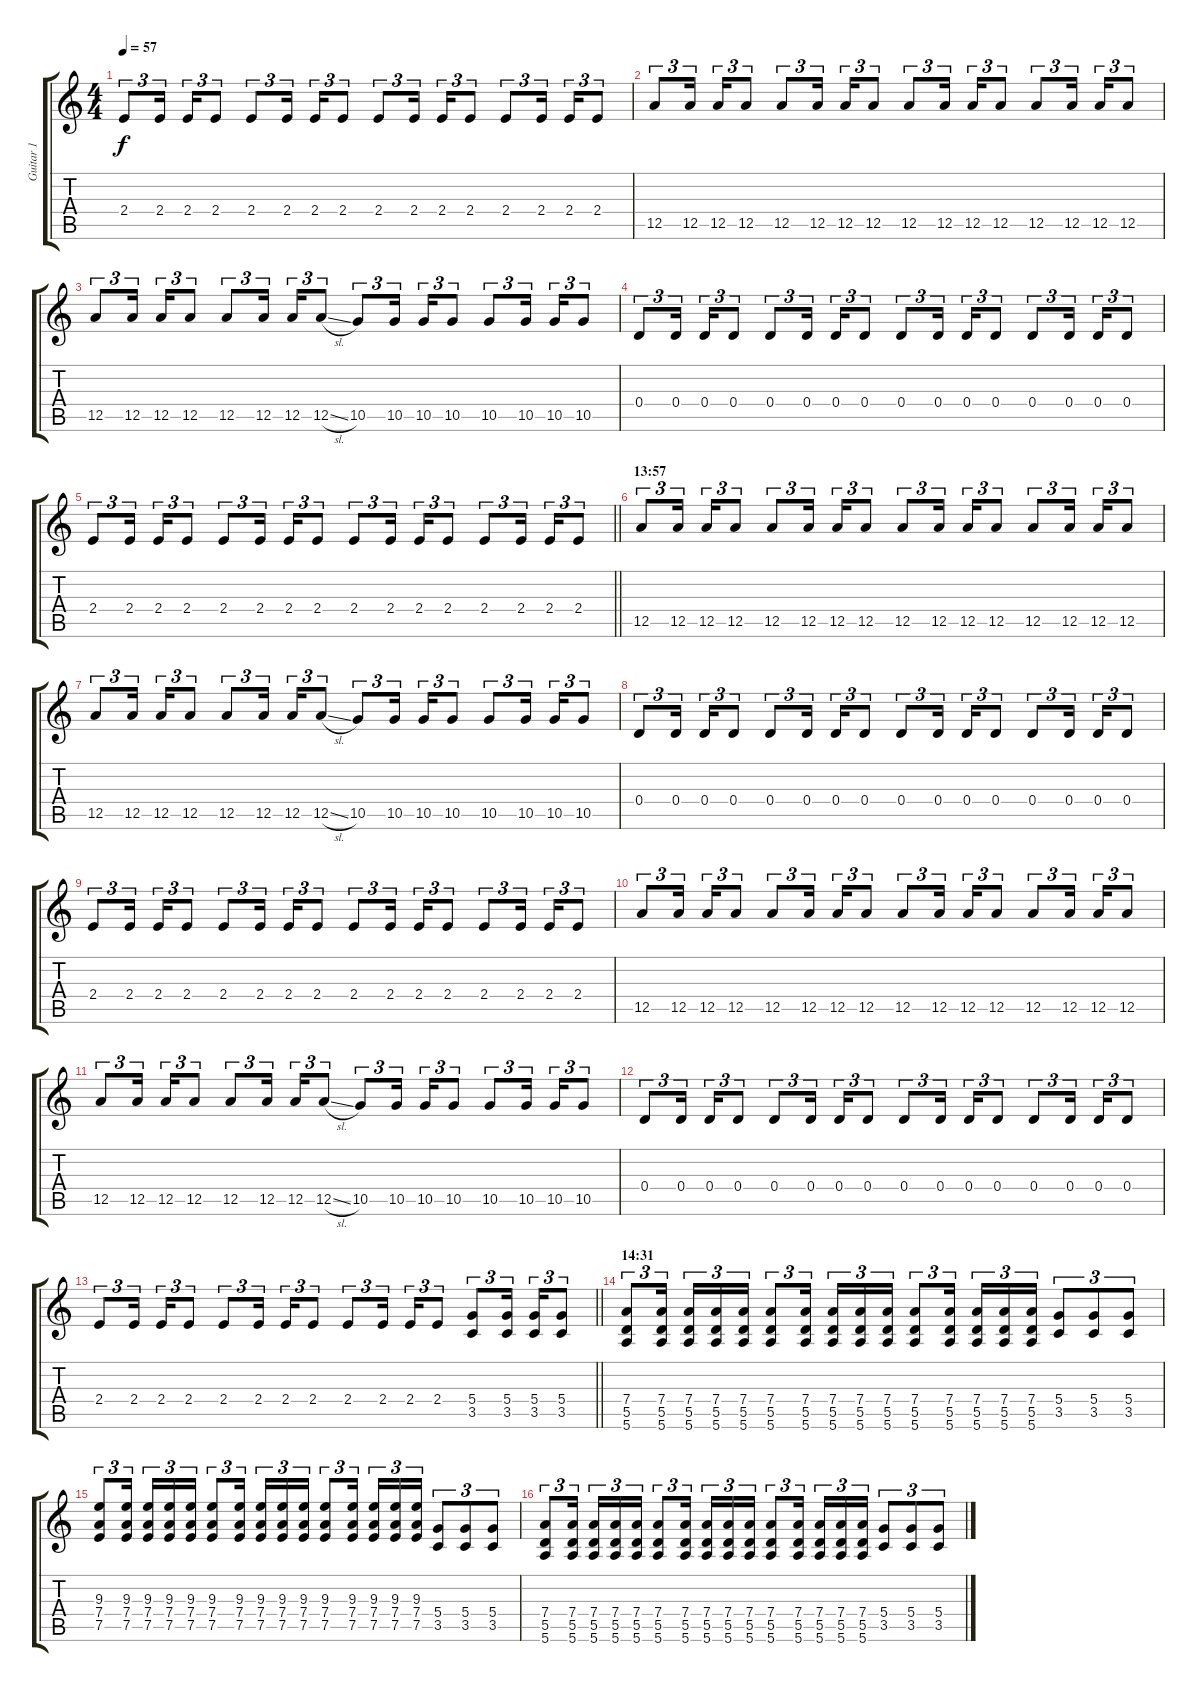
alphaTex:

\track ("Guitar 1" "Guitar 1") {instrument acousticguitarsteel}
\staff {score tabs}
\tuning (E4 B3 G3 D3 A2 E2) {hide}
\ts (4 4)
\tempo 57
\clef g2
\ks c
2.4.8{tu (3 2) dy f} 2.4.16{tu (3 2) beam splitsecondary} 2.4.16{tu (3 2)} 2.4.8{tu (3 2)} 2.4.8{tu (3 2)} 2.4.16{tu (3 2) beam splitsecondary} 2.4.16{tu (3 2)} 2.4.8{tu (3 2)} 2.4.8{tu (3 2)} 2.4.16{tu (3 2) beam splitsecondary} 2.4.16{tu (3 2)} 2.4.8{tu (3 2)} 2.4.8{tu (3 2)} 2.4.16{tu (3 2) beam splitsecondary} 2.4.16{tu (3 2)} 2.4.8{tu (3 2)} |
12.5.8{tu (3 2)} 12.5.16{tu (3 2) beam splitsecondary} 12.5.16{tu (3 2)} 12.5.8{tu (3 2)} 12.5.8{tu (3 2)} 12.5.16{tu (3 2) beam splitsecondary} 12.5.16{tu (3 2)} 12.5.8{tu (3 2)} 12.5.8{tu (3 2)} 12.5.16{tu (3 2) beam splitsecondary} 12.5.16{tu (3 2)} 12.5.8{tu (3 2)} 12.5.8{tu (3 2)} 12.5.16{tu (3 2) beam splitsecondary} 12.5.16{tu (3 2)} 12.5.8{tu (3 2)} |
12.5.8{tu (3 2)} 12.5.16{tu (3 2) beam splitsecondary} 12.5.16{tu (3 2)} 12.5.8{tu (3 2)} 12.5.8{tu (3 2)} 12.5.16{tu (3 2) beam splitsecondary} 12.5.16{tu (3 2)} 12.5{sl}.8{tu (3 2)} 10.5.8{tu (3 2)} 10.5.16{tu (3 2) beam splitsecondary} 10.5.16{tu (3 2)} 10.5.8{tu (3 2)} 10.5.8{tu (3 2)} 10.5.16{tu (3 2) beam splitsecondary} 10.5.16{tu (3 2)} 10.5.8{tu (3 2)} |
0.4.8{tu (3 2)} 0.4.16{tu (3 2) beam splitsecondary} 0.4.16{tu (3 2)} 0.4.8{tu (3 2)} 0.4.8{tu (3 2)} 0.4.16{tu (3 2) beam splitsecondary} 0.4.16{tu (3 2)} 0.4.8{tu (3 2)} 0.4.8{tu (3 2)} 0.4.16{tu (3 2) beam splitsecondary} 0.4.16{tu (3 2)} 0.4.8{tu (3 2)} 0.4.8{tu (3 2)} 0.4.16{tu (3 2) beam splitsecondary} 0.4.16{tu (3 2)} 0.4.8{tu (3 2)} |
\barLineRight lightlight
2.4.8{tu (3 2)} 2.4.16{tu (3 2) beam splitsecondary} 2.4.16{tu (3 2)} 2.4.8{tu (3 2)} 2.4.8{tu (3 2)} 2.4.16{tu (3 2) beam splitsecondary} 2.4.16{tu (3 2)} 2.4.8{tu (3 2)} 2.4.8{tu (3 2)} 2.4.16{tu (3 2) beam splitsecondary} 2.4.16{tu (3 2)} 2.4.8{tu (3 2)} 2.4.8{tu (3 2)} 2.4.16{tu (3 2) beam splitsecondary} 2.4.16{tu (3 2)} 2.4.8{tu (3 2)} |
\section ("" "13:57")
12.5.8{tu (3 2)} 12.5.16{tu (3 2) beam splitsecondary} 12.5.16{tu (3 2)} 12.5.8{tu (3 2)} 12.5.8{tu (3 2)} 12.5.16{tu (3 2) beam splitsecondary} 12.5.16{tu (3 2)} 12.5.8{tu (3 2)} 12.5.8{tu (3 2)} 12.5.16{tu (3 2) beam splitsecondary} 12.5.16{tu (3 2)} 12.5.8{tu (3 2)} 12.5.8{tu (3 2)} 12.5.16{tu (3 2) beam splitsecondary} 12.5.16{tu (3 2)} 12.5.8{tu (3 2)} |
12.5.8{tu (3 2)} 12.5.16{tu (3 2) beam splitsecondary} 12.5.16{tu (3 2)} 12.5.8{tu (3 2)} 12.5.8{tu (3 2)} 12.5.16{tu (3 2) beam splitsecondary} 12.5.16{tu (3 2)} 12.5{sl}.8{tu (3 2)} 10.5.8{tu (3 2)} 10.5.16{tu (3 2) beam splitsecondary} 10.5.16{tu (3 2)} 10.5.8{tu (3 2)} 10.5.8{tu (3 2)} 10.5.16{tu (3 2) beam splitsecondary} 10.5.16{tu (3 2)} 10.5.8{tu (3 2)} |
0.4.8{tu (3 2)} 0.4.16{tu (3 2) beam splitsecondary} 0.4.16{tu (3 2)} 0.4.8{tu (3 2)} 0.4.8{tu (3 2)} 0.4.16{tu (3 2) beam splitsecondary} 0.4.16{tu (3 2)} 0.4.8{tu (3 2)} 0.4.8{tu (3 2)} 0.4.16{tu (3 2) beam splitsecondary} 0.4.16{tu (3 2)} 0.4.8{tu (3 2)} 0.4.8{tu (3 2)} 0.4.16{tu (3 2) beam splitsecondary} 0.4.16{tu (3 2)} 0.4.8{tu (3 2)} |
2.4.8{tu (3 2)} 2.4.16{tu (3 2) beam splitsecondary} 2.4.16{tu (3 2)} 2.4.8{tu (3 2)} 2.4.8{tu (3 2)} 2.4.16{tu (3 2) beam splitsecondary} 2.4.16{tu (3 2)} 2.4.8{tu (3 2)} 2.4.8{tu (3 2)} 2.4.16{tu (3 2) beam splitsecondary} 2.4.16{tu (3 2)} 2.4.8{tu (3 2)} 2.4.8{tu (3 2)} 2.4.16{tu (3 2) beam splitsecondary} 2.4.16{tu (3 2)} 2.4.8{tu (3 2)} |
12.5.8{tu (3 2)} 12.5.16{tu (3 2) beam splitsecondary} 12.5.16{tu (3 2)} 12.5.8{tu (3 2)} 12.5.8{tu (3 2)} 12.5.16{tu (3 2) beam splitsecondary} 12.5.16{tu (3 2)} 12.5.8{tu (3 2)} 12.5.8{tu (3 2)} 12.5.16{tu (3 2) beam splitsecondary} 12.5.16{tu (3 2)} 12.5.8{tu (3 2)} 12.5.8{tu (3 2)} 12.5.16{tu (3 2) beam splitsecondary} 12.5.16{tu (3 2)} 12.5.8{tu (3 2)} |
12.5.8{tu (3 2)} 12.5.16{tu (3 2) beam splitsecondary} 12.5.16{tu (3 2)} 12.5.8{tu (3 2)} 12.5.8{tu (3 2)} 12.5.16{tu (3 2) beam splitsecondary} 12.5.16{tu (3 2)} 12.5{sl}.8{tu (3 2)} 10.5.8{tu (3 2)} 10.5.16{tu (3 2) beam splitsecondary} 10.5.16{tu (3 2)} 10.5.8{tu (3 2)} 10.5.8{tu (3 2)} 10.5.16{tu (3 2) beam splitsecondary} 10.5.16{tu (3 2)} 10.5.8{tu (3 2)} |
0.4.8{tu (3 2)} 0.4.16{tu (3 2) beam splitsecondary} 0.4.16{tu (3 2)} 0.4.8{tu (3 2)} 0.4.8{tu (3 2)} 0.4.16{tu (3 2) beam splitsecondary} 0.4.16{tu (3 2)} 0.4.8{tu (3 2)} 0.4.8{tu (3 2)} 0.4.16{tu (3 2) beam splitsecondary} 0.4.16{tu (3 2)} 0.4.8{tu (3 2)} 0.4.8{tu (3 2)} 0.4.16{tu (3 2) beam splitsecondary} 0.4.16{tu (3 2)} 0.4.8{tu (3 2)} |
\barLineRight lightlight
2.4.8{tu (3 2)} 2.4.16{tu (3 2) beam splitsecondary} 2.4.16{tu (3 2)} 2.4.8{tu (3 2)} 2.4.8{tu (3 2)} 2.4.16{tu (3 2) beam splitsecondary} 2.4.16{tu (3 2)} 2.4.8{tu (3 2)} 2.4.8{tu (3 2)} 2.4.16{tu (3 2) beam splitsecondary} 2.4.16{tu (3 2)} 2.4.8{tu (3 2)} (5.4 3.5).8{tu (3 2)} (5.4 3.5).16{tu (3 2) beam splitsecondary} (5.4 3.5).16{tu (3 2)} (5.4 3.5).8{tu (3 2)} |
\section ("" "14:31")
(7.4 5.5 5.6).8{tu (3 2)} (7.4 5.5 5.6).16{tu (3 2) beam splitsecondary} (7.4 5.5 5.6).16{tu (3 2)} (7.4 5.5 5.6).16{tu (3 2)} (7.4 5.5 5.6).16{tu (3 2)} (7.4 5.5 5.6).8{tu (3 2)} (7.4 5.5 5.6).16{tu (3 2) beam splitsecondary} (7.4 5.5 5.6).16{tu (3 2)} (7.4 5.5 5.6).16{tu (3 2)} (7.4 5.5 5.6).16{tu (3 2)} (7.4 5.5 5.6).8{tu (3 2)} (7.4 5.5 5.6).16{tu (3 2) beam splitsecondary} (7.4 5.5 5.6).16{tu (3 2)} (7.4 5.5 5.6).16{tu (3 2)} (7.4 5.5 5.6).16{tu (3 2)} (5.4 3.5).8{tu (3 2)} (5.4 3.5).8{tu (3 2)} (5.4 3.5).8{tu (3 2)} |
(9.3 7.4 7.5).8{tu (3 2)} (9.3 7.4 7.5).16{tu (3 2) beam splitsecondary} (9.3 7.4 7.5).16{tu (3 2)} (9.3 7.4 7.5).16{tu (3 2)} (9.3 7.4 7.5).16{tu (3 2)} (9.3 7.4 7.5).8{tu (3 2)} (9.3 7.4 7.5).16{tu (3 2) beam splitsecondary} (9.3 7.4 7.5).16{tu (3 2)} (9.3 7.4 7.5).16{tu (3 2)} (9.3 7.4 7.5).16{tu (3 2)} (9.3 7.4 7.5).8{tu (3 2)} (9.3 7.4 7.5).16{tu (3 2) beam splitsecondary} (9.3 7.4 7.5).16{tu (3 2)} (9.3 7.4 7.5).16{tu (3 2)} (9.3 7.4 7.5).16{tu (3 2)} (5.4 3.5).8{tu (3 2)} (5.4 3.5).8{tu (3 2)} (5.4 3.5).8{tu (3 2)} |
(7.4 5.5 5.6).8{tu (3 2)} (7.4 5.5 5.6).16{tu (3 2) beam splitsecondary} (7.4 5.5 5.6).16{tu (3 2)} (7.4 5.5 5.6).16{tu (3 2)} (7.4 5.5 5.6).16{tu (3 2)} (7.4 5.5 5.6).8{tu (3 2)} (7.4 5.5 5.6).16{tu (3 2) beam splitsecondary} (7.4 5.5 5.6).16{tu (3 2)} (7.4 5.5 5.6).16{tu (3 2)} (7.4 5.5 5.6).16{tu (3 2)} (7.4 5.5 5.6).8{tu (3 2)} (7.4 5.5 5.6).16{tu (3 2) beam splitsecondary} (7.4 5.5 5.6).16{tu (3 2)} (7.4 5.5 5.6).16{tu (3 2)} (7.4 5.5 5.6).16{tu (3 2)} (5.4 3.5).8{tu (3 2)} (5.4 3.5).8{tu (3 2)} (5.4 3.5).8{tu (3 2)}
